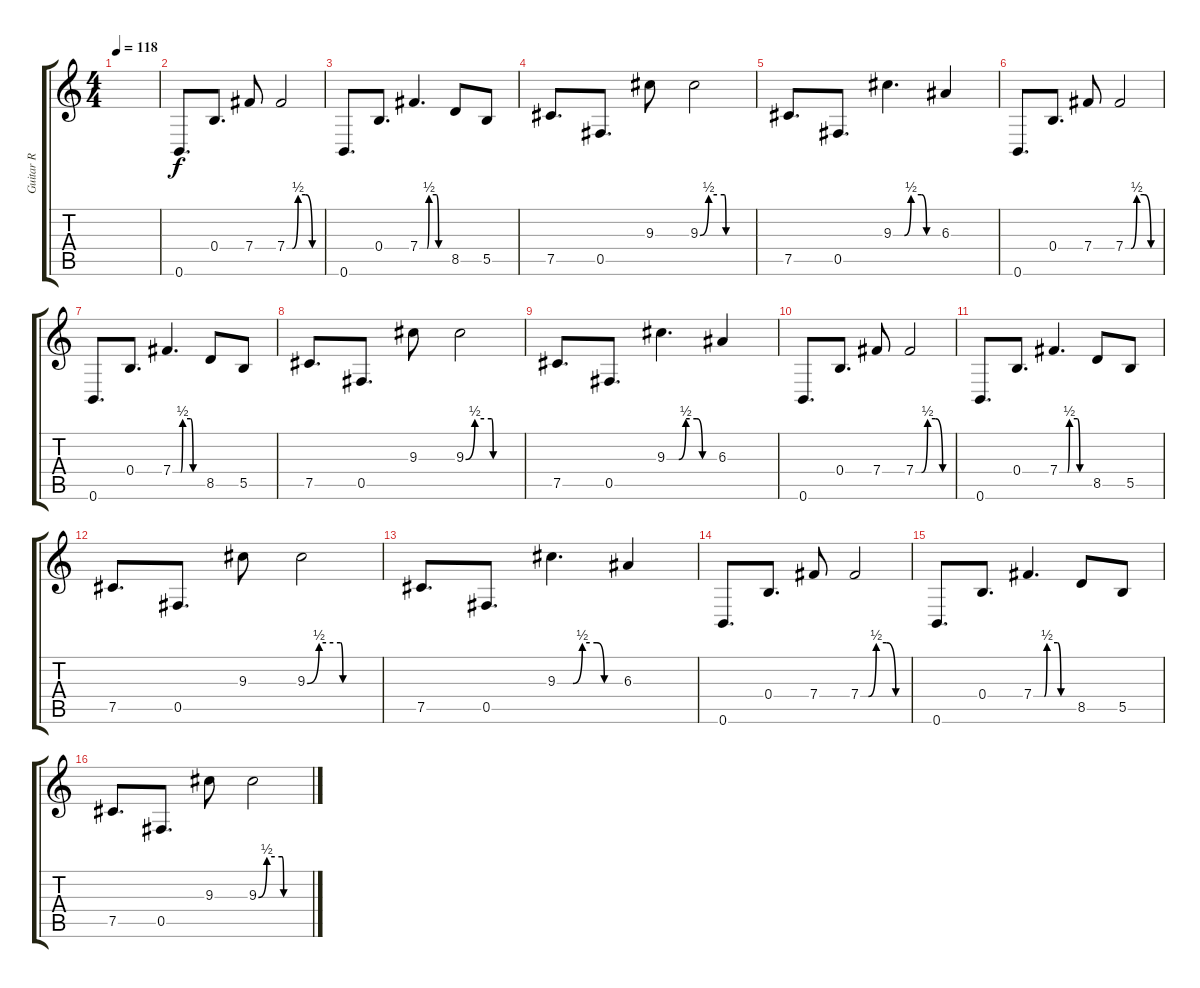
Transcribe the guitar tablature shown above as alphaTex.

\track ("Guitar R" "Guitar R") {instrument overdrivenguitar}
\staff {score tabs}
\tuning (Db4 Ab3 E3 B2 Gb2 B1) {hide}
\ts (4 4)
\tempo 118
\clef g2
\ks c
|
0.6.8{d} 0.4.8{d} 7.4.8 7.4{be (custom 0 0 10 0 20 2 33 2 45 0 60 0)}.2 |
0.6.8{d} 0.4.8{d} 7.4{be (custom 0 0 16 0 20 2 36 2 41 0 60 0)}.4{d} 8.5.8 5.5.8 |
7.5.8{d} 0.5.8{d} 9.3.8 9.3{be (custom 0 0 10 2 28 2 30 0 40 0 60 0)}.2 |
7.5.8{d} 0.5.8{d} 9.3{be (custom 0 0 15 0 24 2 38 2 45 0 60 0)}.4{d} 6.3.4 |
0.6.8{d} 0.4.8{d} 7.4.8 7.4{be (custom 0 0 10 0 20 2 33 2 45 0 60 0)}.2 |
0.6.8{d} 0.4.8{d} 7.4{be (custom 0 0 16 0 20 2 36 2 41 0 60 0)}.4{d} 8.5.8 5.5.8 |
7.5.8{d} 0.5.8{d} 9.3.8 9.3{be (custom 0 0 10 2 28 2 30 0 40 0 60 0)}.2 |
7.5.8{d} 0.5.8{d} 9.3{be (custom 0 0 15 0 24 2 38 2 45 0 60 0)}.4{d} 6.3.4 |
0.6.8{d} 0.4.8{d} 7.4.8 7.4{be (custom 0 0 10 0 20 2 33 2 45 0 60 0)}.2 |
0.6.8{d} 0.4.8{d} 7.4{be (custom 0 0 16 0 20 2 36 2 41 0 60 0)}.4{d} 8.5.8 5.5.8 |
7.5.8{d} 0.5.8{d} 9.3.8 9.3{be (custom 0 0 10 2 28 2 30 0 40 0 60 0)}.2 |
7.5.8{d} 0.5.8{d} 9.3{be (custom 0 0 15 0 24 2 38 2 45 0 60 0)}.4{d} 6.3.4 |
0.6.8{d} 0.4.8{d} 7.4.8 7.4{be (custom 0 0 10 0 20 2 33 2 45 0 60 0)}.2 |
0.6.8{d} 0.4.8{d} 7.4{be (custom 0 0 16 0 20 2 36 2 41 0 60 0)}.4{d} 8.5.8 5.5.8 |
7.5.8{d} 0.5.8{d} 9.3.8 9.3{be (custom 0 0 10 2 28 2 30 0 40 0 60 0)}.2
